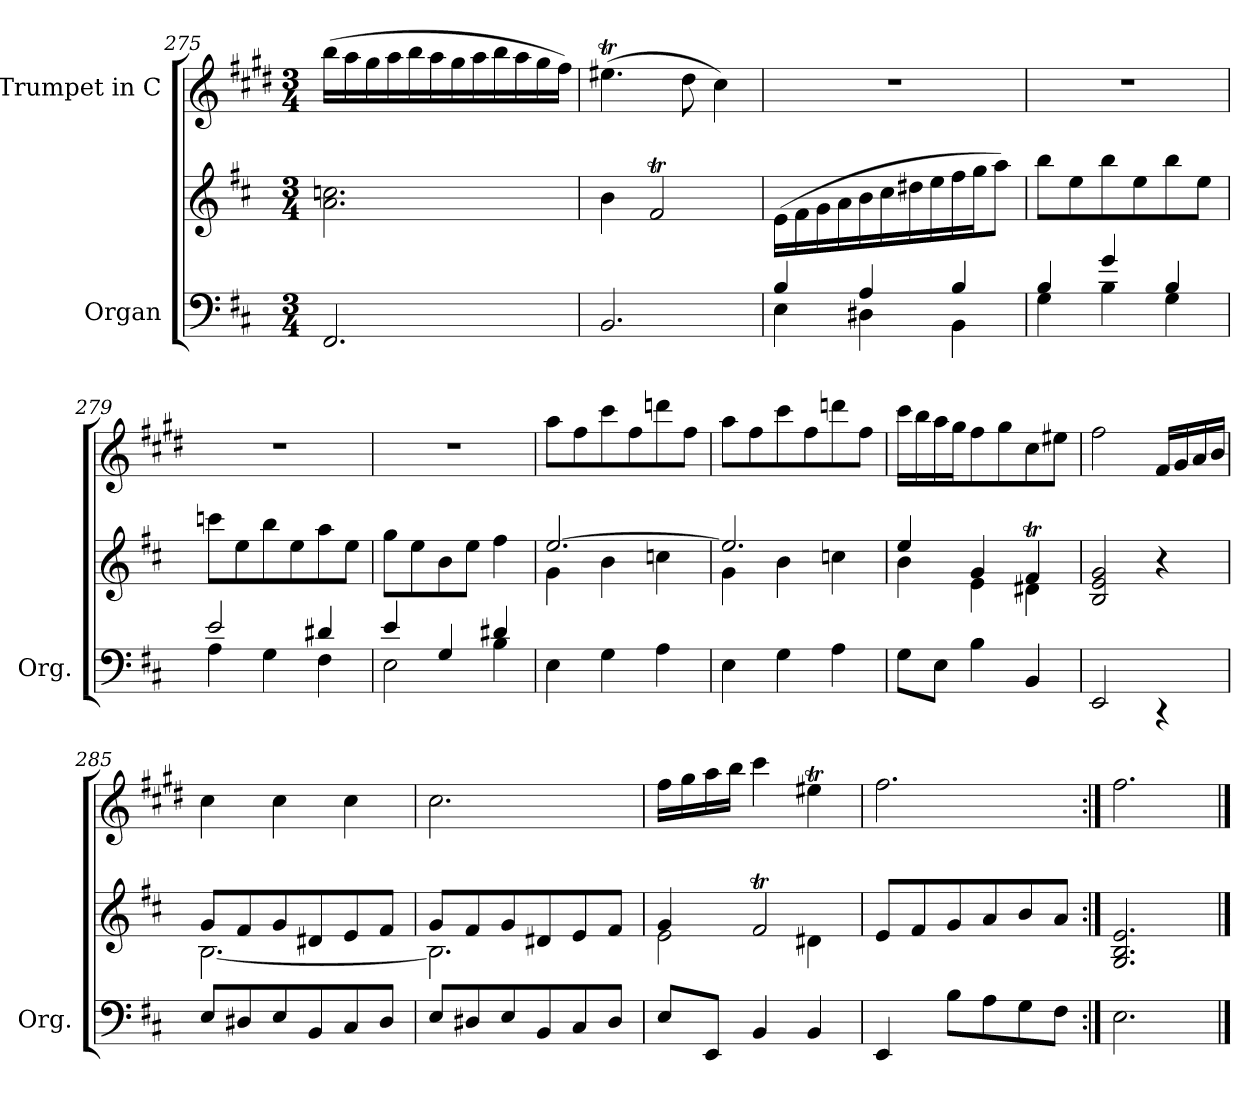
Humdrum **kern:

**kern	**kern	**kern
*part2	*part2	*part1
*staff3	*staff2	*staff1
*I"Organ	*	*I"Trumpet in C
*I'Org.	*	*
*clefF4	*clefG2	*clefG2
*	*	*ITrd1c2
*k[f#c#]	*k[f#c#]	*k[f#c#]
*D:	*D:	*D:
*M3/4	*M3/4	*M3/4
=275	=275	=275
2.FF#/	2.a\ 2.ccn\	(>16aa\LL
.	.	16gg\
.	.	16ff#\
.	.	16gg\
.	.	16aa\
.	.	16gg\
.	.	16ff#\
.	.	16gg\
.	.	16aa\
.	.	16gg\
.	.	16ff#\
.	.	16ee\JJ)
=276	=276	=276
2.BB/	4b\	(>4.dd#Xt\
.	2f#t/	.
.	.	8cc#\
.	.	4b\)
=277	=277	=277
*^	*	*
4B/	4E\	(>16e\LL	2.r
.	.	16f#\	.
.	.	16g\	.
.	.	16a\	.
4A/	4D#X\	16b\	.
.	.	16cc#\	.
.	.	16dd#X\	.
.	.	16ee\	.
4B/	4BB\	16ff#\	.
.	.	16gg\J	.
.	.	8aa\J)	.
!!LO:PB:g=z
=278	=278	=278	=278
4B/	4G\	8bb\L	2.r
.	.	8ee\	.
4g/	4B\	8bb\	.
.	.	8ee\	.
4B/	4G\	8bb\	.
.	.	8ee\J	.
=279	=279	=279	=279
2e/	4A\	8cccn\L	2.r
.	.	8ee\	.
.	4G\	8bb\	.
.	.	8ee\	.
4d#X/	4F#\	8aa\	.
.	.	8ee\J	.
=280	=280	=280	=280
4e/	2E\	8gg\L	2.r
.	.	8ee\	.
4G/	.	8b\	.
.	.	8ee\J	.
4d#X/	4B\	4ff#\	.
=281	=281	=281	=281
*	*	*^	*
2.ryy	4E\	[2.ee/	4g\	8gg\L
.	.	.	.	8ee\
.	4G\	.	4b\	8bb\
.	.	.	.	8ee\
.	4A\	.	4ccn\	8cccn\
.	.	.	.	8ee\J
=282	=282	=282	=282	=282
2.ryy	4E\	2.ee/]	4g\	8gg\L
.	.	.	.	8ee\
.	4G\	.	4b\	8bb\
.	.	.	.	8ee\
.	4A\	.	4ccn\	8cccn\
.	.	.	.	8ee\J
=283	=283	=283	=283	=283
2.ryy	8G\L	4ee/	4b\	16bb\LL
.	.	.	.	16aa\
.	8E\J	.	.	16gg\
.	.	.	.	16ff#\J
.	4B\	4g/	4e\	8ee\
.	.	.	.	8ff#\
.	4BB/	4f#t/	4d#X\	8b\
.	.	.	.	8dd#X\J
*	*	*v	*v	*
!!LO:LB:g=z
=284	=284	=284	=284
2.ryy	2EE/	2B/ 2e/ 2g/	2ee\
.	4r	4r	16e/LL
.	.	.	16f#/
.	.	.	16g/
.	.	.	16a/JJ
*v	*v	*	*
=285	=285	=285
*	*^	*
8E/L	8g/L	[2.B\	4b\
8D#X/	8f#/	.	.
8E/	8g/	.	4b\
8BB/	8d#X/	.	.
8C#/	8e/	.	4b\
8D#/J	8f#/J	.	.
=286	=286	=286	=286
8E/L	8g/L	2.B\]	2.b\
8D#X/	8f#/	.	.
8E/	8g/	.	.
8BB/	8d#X/	.	.
8C#/	8e/	.	.
8D#/J	8f#/J	.	.
=287	=287	=287	=287
8E/L	4g/	2e\	16ee\LL
.	.	.	16ff#\
8EE/J	.	.	16gg\
.	.	.	16aa\JJ
4BB/	2f#t/	.	4bb\
4BB/	.	4d#X\	4dd#Xt\
*	*v	*v	*
=288	=288	=288
4EE/	8e/L	2.ee\
.	8f#/	.
8B\L	8g/	.
8A\	8a/	.
8G\	8b/	.
8F#\J	8a/J	.
=289:|!	=289:|!	=289:|!
2.E\	2.G/ 2.B/ 2.e/	2.ee\
==	==	==
*-	*-	*-
